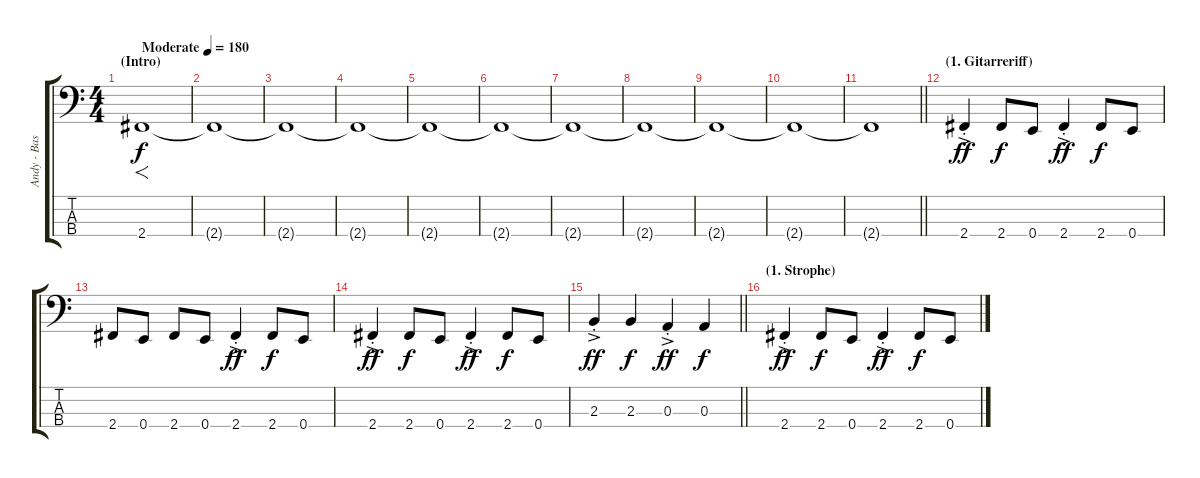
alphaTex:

\track ("Andy - Bass" "Andy - Bas") {instrument electricbassfinger}
\staff {score tabs}
\tuning (G2 D2 A1 E1) {hide}
\ts (4 4)
\section ("" "(Intro)")
\tempo (180 "Moderate")
\clef f4
\ks c
2.4.1{f dy f instrument electricbassfinger} |
2.4{t}.1 |
2.4{t}.1 |
2.4{t}.1 |
2.4{t}.1 |
2.4{t}.1 |
2.4{t}.1 |
2.4{t}.1 |
2.4{t}.1 |
2.4{t}.1 |
\barLineRight lightlight
2.4{t}.1 |
\section ("" "(1. Gitarreriff)")
2.4{ac st}.4{dy ff} 2.4.8{dy f} 0.4.8 2.4{ac st}.4{dy ff} 2.4.8{dy f} 0.4.8 |
2.4.8 0.4.8 2.4.8 0.4.8 2.4{ac st}.4{dy ff} 2.4.8{dy f} 0.4.8 |
2.4{ac st}.4{dy ff} 2.4.8{dy f} 0.4.8 2.4{ac st}.4{dy ff} 2.4.8{dy f} 0.4.8 |
\barLineRight lightlight
2.3{ac st}.4{dy ff} 2.3.4{dy f} 0.3{ac st}.4{dy ff} 0.3.4{dy f} |
\section ("" "(1. Strophe)")
2.4{ac st}.4{dy ff} 2.4.8{dy f} 0.4.8 2.4{ac st}.4{dy ff} 2.4.8{dy f} 0.4.8
